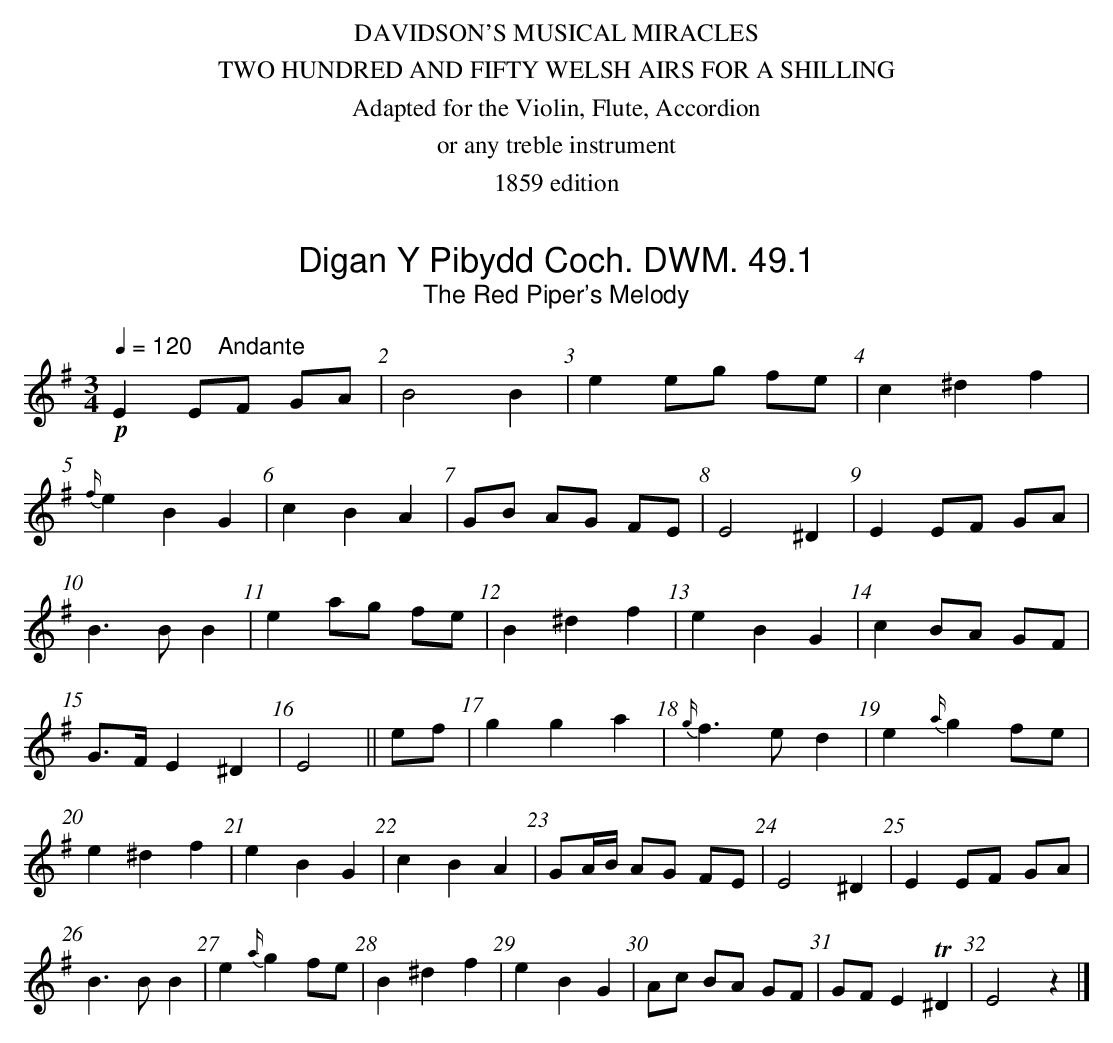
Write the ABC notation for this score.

X:1
T:Digan Y Pibydd Coch. DWM. 49.1
T:Red Piper's Melody, The
M:3/4
L:1/8
Q:1/4=120 "    Andante"
K:Em
!p!E2 EF GA|B4 B2|e2 eg fe|c2^d2f2|
{f/}e2B2G2|c2B2A2|GB AG FE|E4 ^D2|E2 EF GA|
B3B B2|e2 ag fe|B2 ^d2f2|e2B2G2|c2 BA GF|
G>F E2^D2|E4||ef|g2g2a2|{g/}f3e d2|e2 {a/}g2 fe|
e2^d2f2|e2B2G2|c2B2A2|GA/B/ AG FE|E4 ^D2|E2 EF GA|
B3B B2|e2 {a/}g2 fe|B2^d2f2|e2B2G2|Ac BA GF|GF E2 T^D2|E4z2|]
